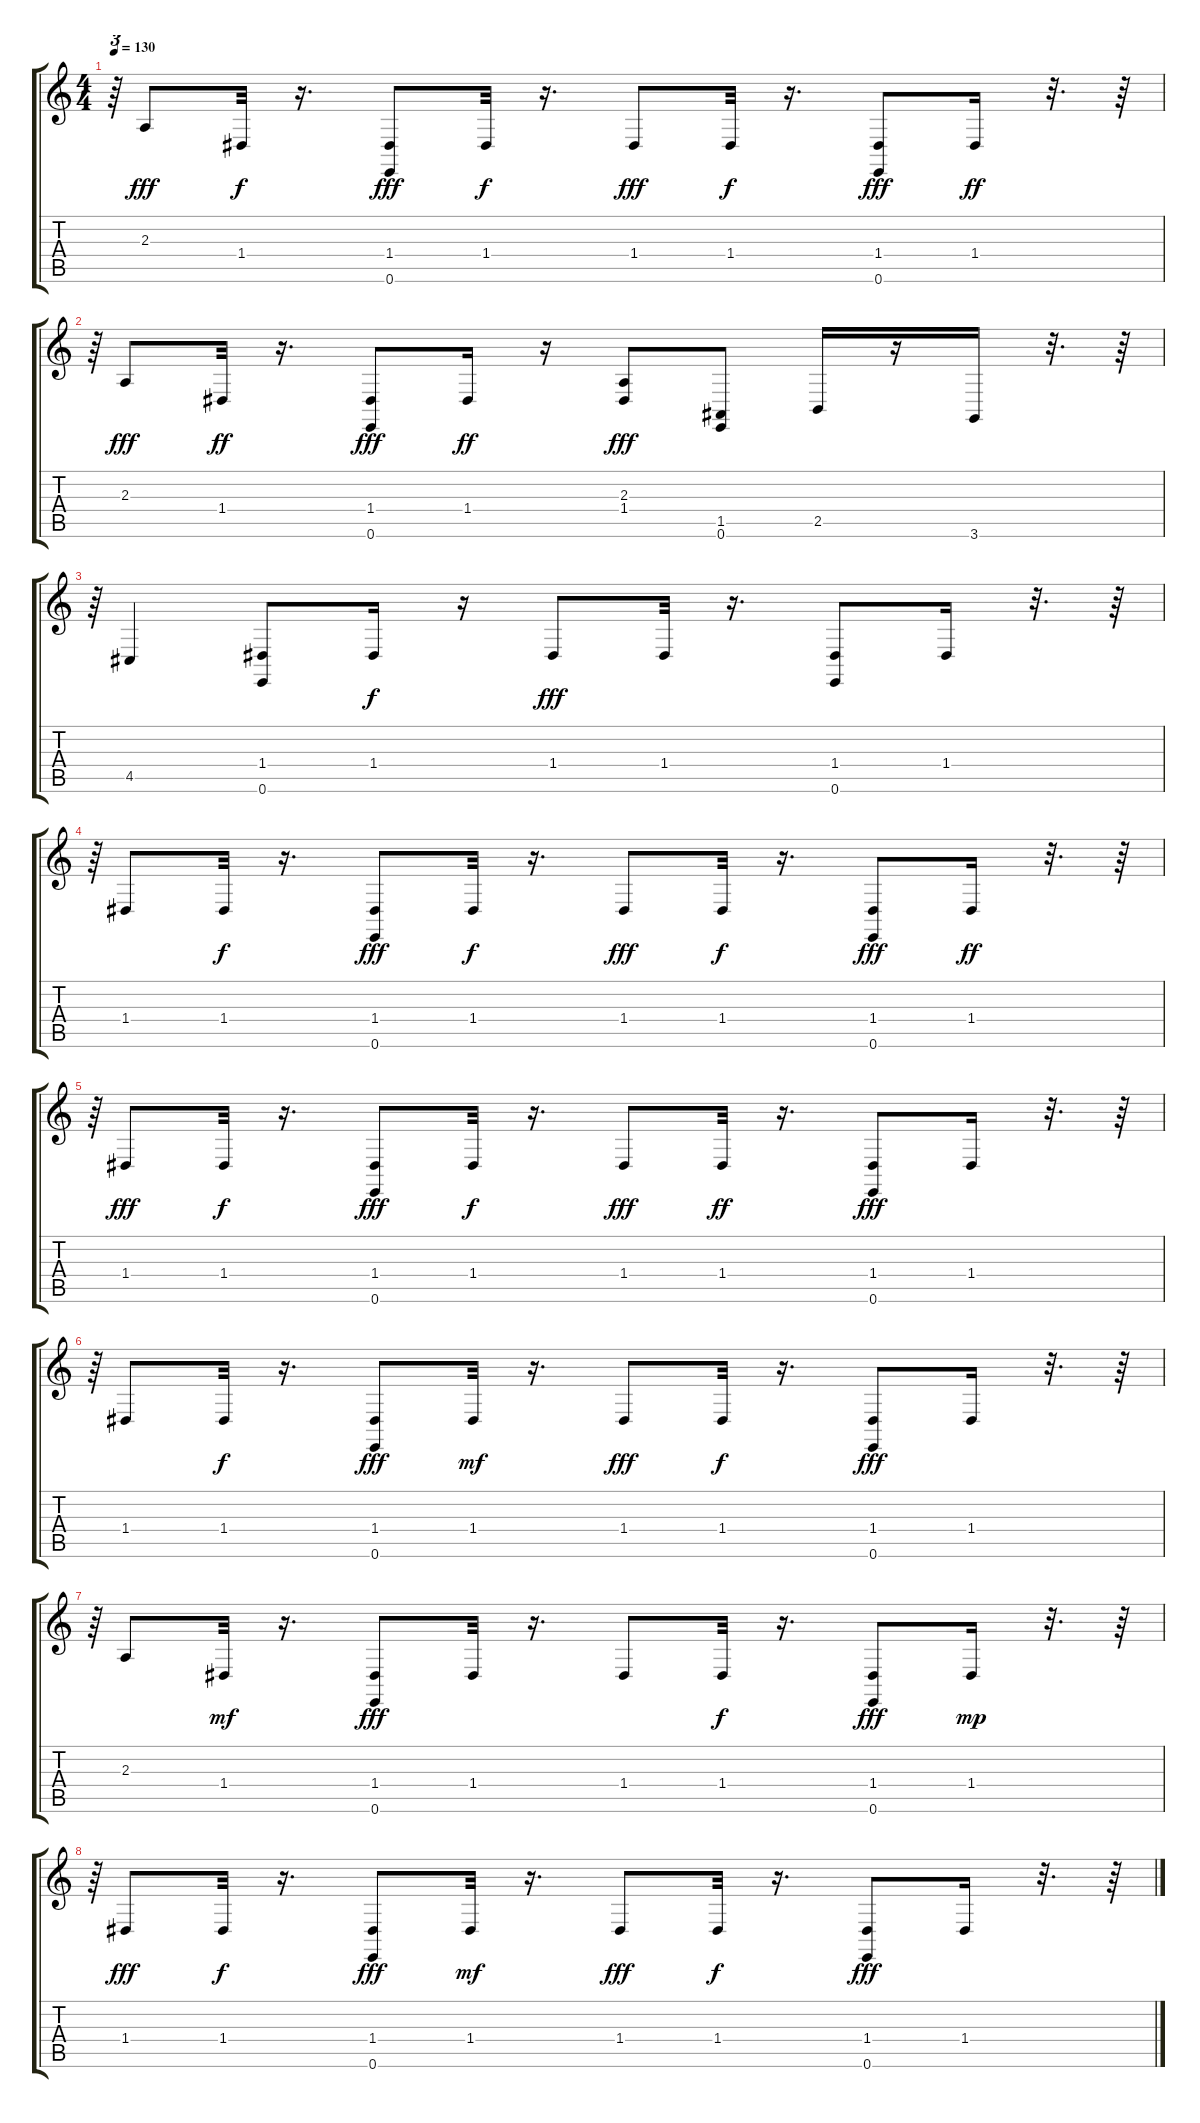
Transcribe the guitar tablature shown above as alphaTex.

\track "" {instrument synthdrum}
\staff {score tabs}
\tuning (E4 B3 G3 D3 A2 E2) {hide}
\ts (4 4)
\tempo 130
\clef g2
\ks c
r.64{tu (3 2) dy mf} 2.3.8{dy fff} 1.4.32{dy f} r.16{d} (1.4 0.6).8{dy fff} 1.4.32{dy f} r.16{d} 1.4.8{dy fff} 1.4.32{dy f} r.16{d} (1.4 0.6).8{dy fff} 1.4.16{dy ff} r.32{d} r.64 |
r.64{tu (3 2)} 2.3.8{dy fff} 1.4.32{dy ff} r.16{d} (1.4 0.6).8{dy fff} 1.4.16{dy ff} r.16 (2.3 1.4).8{dy fff} (1.5 0.6).8 2.5.16 r.16 3.6.16 r.32{d} r.64 |
r.64{tu (3 2)} 4.5.4 (1.4 0.6).8 1.4.16{dy f} r.16 1.4.8{dy fff} 1.4.32 r.16{d} (1.4 0.6).8 1.4.16 r.32{d} r.64 |
r.64{tu (3 2)} 1.4.8 1.4.32{dy f} r.16{d} (1.4 0.6).8{dy fff} 1.4.32{dy f} r.16{d} 1.4.8{dy fff} 1.4.32{dy f} r.16{d} (1.4 0.6).8{dy fff} 1.4.16{dy ff} r.32{d} r.64 |
r.64{tu (3 2)} 1.4.8{dy fff} 1.4.32{dy f} r.16{d} (1.4 0.6).8{dy fff} 1.4.32{dy f} r.16{d} 1.4.8{dy fff} 1.4.32{dy ff} r.16{d} (1.4 0.6).8{dy fff} 1.4.16 r.32{d} r.64 |
r.64{tu (3 2)} 1.4.8 1.4.32{dy f} r.16{d} (1.4 0.6).8{dy fff} 1.4.32{dy mf} r.16{d} 1.4.8{dy fff} 1.4.32{dy f} r.16{d} (1.4 0.6).8{dy fff} 1.4.16 r.32{d} r.64 |
r.64{tu (3 2)} 2.3.8 1.4.32{dy mf} r.16{d} (1.4 0.6).8{dy fff} 1.4.32 r.16{d} 1.4.8 1.4.32{dy f} r.16{d} (1.4 0.6).8{dy fff} 1.4.16{dy mp} r.32{d} r.64 |
r.64{tu (3 2)} 1.4.8{dy fff} 1.4.32{dy f} r.16{d} (1.4 0.6).8{dy fff} 1.4.32{dy mf} r.16{d} 1.4.8{dy fff} 1.4.32{dy f} r.16{d} (1.4 0.6).8{dy fff} 1.4.16 r.32{d} r.64
